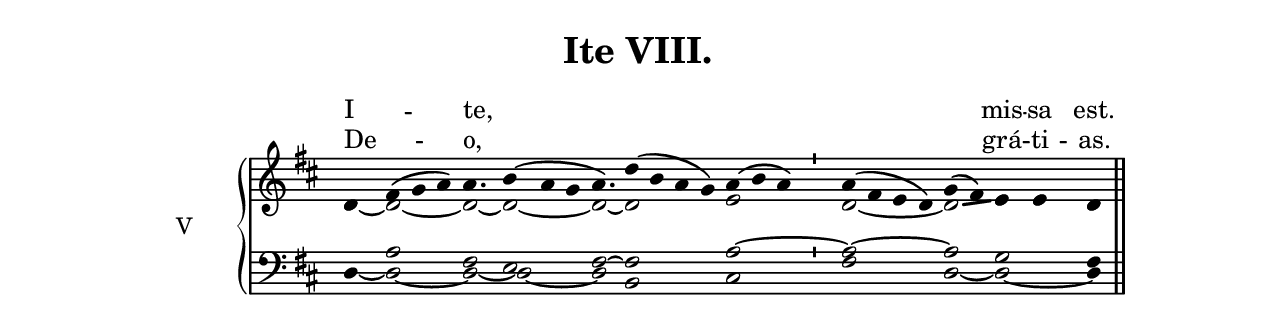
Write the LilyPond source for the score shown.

\version "2.18"
\include "gregorian.ly"
\include "noh2.ily"

%Page reference: page v.52
%(volume.page)

global = {
 \key d \major
 \cadenzaOn 
 \override Glissando #'thickness = #2.0
}

\header {
  title = \markup \center-column {"Ite VIII." \vspace #1 }
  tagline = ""
  composer = ""
}

\paper {
 #(include-special-characters)
  oddHeaderMarkup = \markup \fill-line {
    \line {}
    \center-column {
      \on-the-fly #first-page     " "
      \on-the-fly #not-first-page ""
    }
    \line { \on-the-fly #print-page-number-check-first \fromproperty #'page:page-number-string }
  }
  evenHeaderMarkup = \markup \fill-line {
    \line { \on-the-fly #print-page-number-check-first \fromproperty #'page:page-number-string }
    \center-column { "" }
    \line {}
  }
}

chantTextA = \lyricmode {
I -- _ te, _ _ _ _ _ mis -- sa est. }
chantTextB = \lyricmode {
De -- _ o, _ _ _ _ _ grá -- ti -- as. }

chantMusic = {
\tieDown    d'4 fis'4 ( g'4 a'4) a'4. b'4 ( a'4 g'4 a'4.) d''4 ( b'4 a'4 g'4) a'4 ( b'4 a'4) \divisioMinima
  a'4 ( fis'4 e'4 d'4) g'4 ( fis'4) e'4 e'4 d'4 \finalis

}

altoMusic = {
d'4 ~ d'2*3/2 ~ d'2*3/4 ~ d'2*3/2 ~ d'2*3/4 ~ d'2*4/2 e'2*3/2 d'2*4/2 ~ d'2 -\tweak Glissando.Y-offset #-0.8 \glissando e'4 e'4 d'4 \finalis
}

tenorMusic = {
r4 a2*3/2 fis2*3/4 e2*3/2 fis2*3/4 ~ fis2*4/2 a2*3/2 ~ \divisioMinima
a2*4/2 ~ a2 g2 fis4 \finalis
}

bassMusic = {
d4 ~ d2*3/2 ~ d2*3/4 ~ d2*3/2 ~ d2*3/4 b,2*4/2 cis2*3/2 fis2*4/2 d2 ~ d2 ~ d4 \finalis
}

voiceLines = {
\voiceLineStyle


}

\score{
  <<
    \new GrandStaff <<
      \set GrandStaff.autoBeaming = ##f
      \set GrandStaff.instrumentName = \markup \center-column {
        "V"
      }
      \new Staff = up <<
        \new Voice = "chant" {
          \voiceOne \global \chantMusic
        }
        \new Voice {
          \voiceTwo \global \altoMusic
        }
      >>

      \new Staff = down <<
        \clef bass
        \new Voice {
          \voiceOne \global \tenorMusic
        }
        \new Voice {
          \voiceTwo \global \bassMusic
        }
	\new Voice {
        \voiceThree \global \voiceLines
        }
      >>
    >>
    \new Lyrics \lyricsto chant {
      \chantTextA
    }
    \new Lyrics \lyricsto chant {
      \chantTextB
    }
  >>
  \layout{
  }
  \midi{
    \tempo 4 = 125
  }
}
